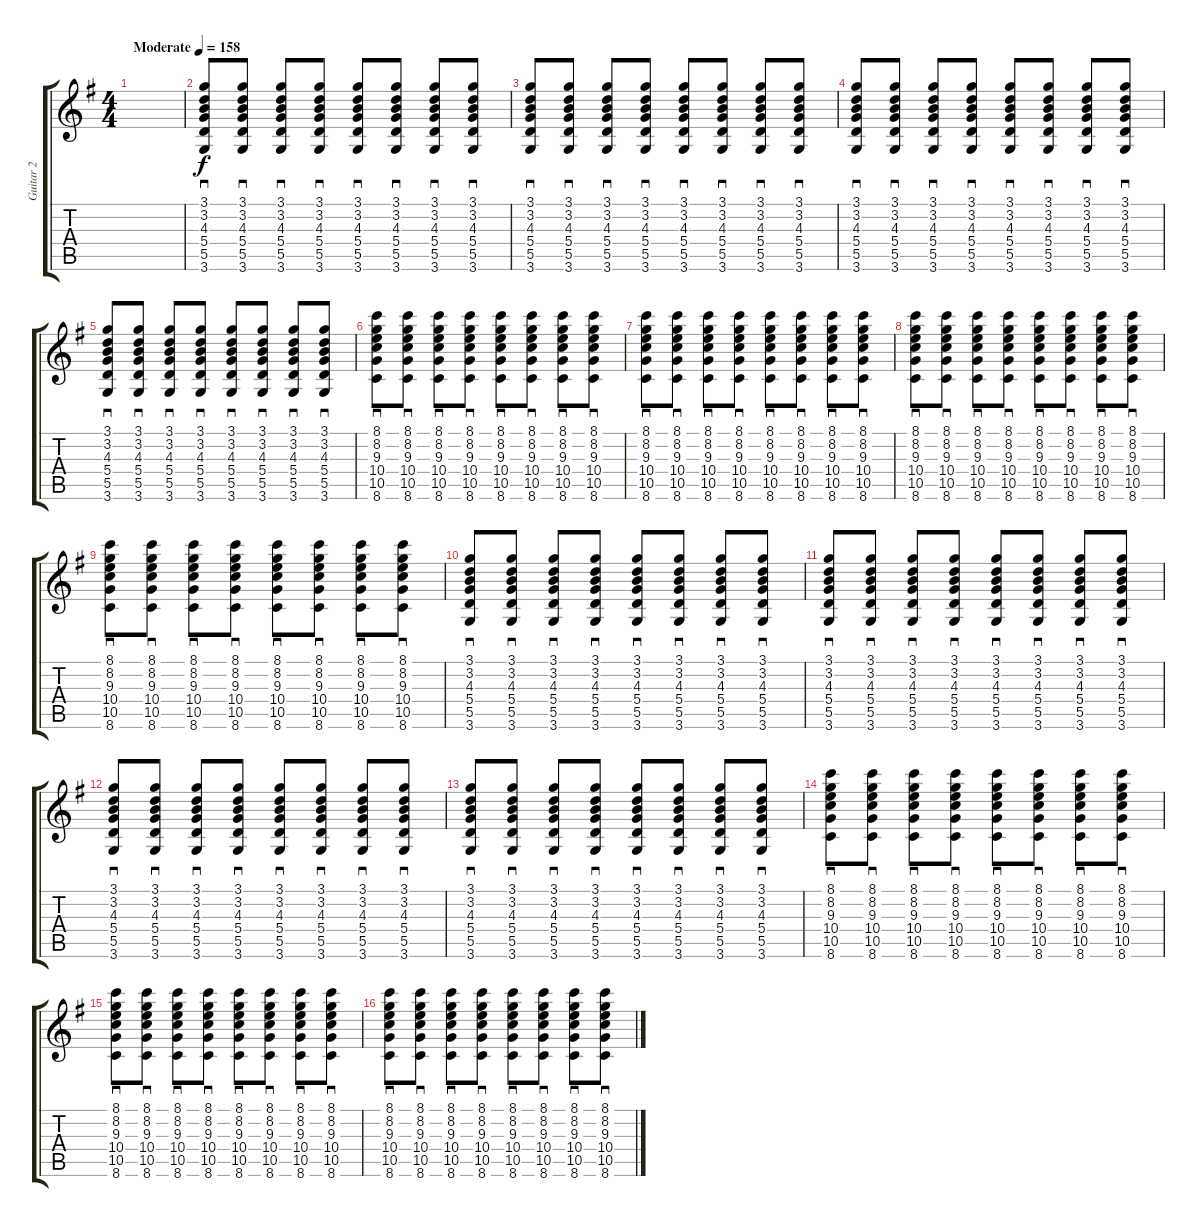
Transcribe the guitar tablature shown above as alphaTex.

\track ("Guitar 2" "Guitar 2") {instrument electricguitarclean}
\staff {score tabs}
\tuning (E4 B3 G3 D3 A2 E2) {hide}
\ts (4 4)
\tempo (158 "Moderate")
\clef g2
\ks g
|
(3.1 3.2 4.3 5.4 5.5 3.6).8{sd} (3.1 3.2 4.3 5.4 5.5 3.6).8{sd} (3.1 3.2 4.3 5.4 5.5 3.6).8{sd} (3.1 3.2 4.3 5.4 5.5 3.6).8{sd} (3.1 3.2 4.3 5.4 5.5 3.6).8{sd} (3.1 3.2 4.3 5.4 5.5 3.6).8{sd} (3.1 3.2 4.3 5.4 5.5 3.6).8{sd} (3.1 3.2 4.3 5.4 5.5 3.6).8{sd} |
(3.1 3.2 4.3 5.4 5.5 3.6).8{sd} (3.1 3.2 4.3 5.4 5.5 3.6).8{sd} (3.1 3.2 4.3 5.4 5.5 3.6).8{sd} (3.1 3.2 4.3 5.4 5.5 3.6).8{sd} (3.1 3.2 4.3 5.4 5.5 3.6).8{sd} (3.1 3.2 4.3 5.4 5.5 3.6).8{sd} (3.1 3.2 4.3 5.4 5.5 3.6).8{sd} (3.1 3.2 4.3 5.4 5.5 3.6).8{sd} |
(3.1 3.2 4.3 5.4 5.5 3.6).8{sd} (3.1 3.2 4.3 5.4 5.5 3.6).8{sd} (3.1 3.2 4.3 5.4 5.5 3.6).8{sd} (3.1 3.2 4.3 5.4 5.5 3.6).8{sd} (3.1 3.2 4.3 5.4 5.5 3.6).8{sd} (3.1 3.2 4.3 5.4 5.5 3.6).8{sd} (3.1 3.2 4.3 5.4 5.5 3.6).8{sd} (3.1 3.2 4.3 5.4 5.5 3.6).8{sd} |
(3.1 3.2 4.3 5.4 5.5 3.6).8{sd} (3.1 3.2 4.3 5.4 5.5 3.6).8{sd} (3.1 3.2 4.3 5.4 5.5 3.6).8{sd} (3.1 3.2 4.3 5.4 5.5 3.6).8{sd} (3.1 3.2 4.3 5.4 5.5 3.6).8{sd} (3.1 3.2 4.3 5.4 5.5 3.6).8{sd} (3.1 3.2 4.3 5.4 5.5 3.6).8{sd} (3.1 3.2 4.3 5.4 5.5 3.6).8{sd} |
(8.1 8.2 9.3 10.4 10.5 8.6).8{sd} (8.1 8.2 9.3 10.4 10.5 8.6).8{sd} (8.1 8.2 9.3 10.4 10.5 8.6).8{sd} (8.1 8.2 9.3 10.4 10.5 8.6).8{sd} (8.1 8.2 9.3 10.4 10.5 8.6).8{sd} (8.1 8.2 9.3 10.4 10.5 8.6).8{sd} (8.1 8.2 9.3 10.4 10.5 8.6).8{sd} (8.1 8.2 9.3 10.4 10.5 8.6).8{sd} |
(8.1 8.2 9.3 10.4 10.5 8.6).8{sd} (8.1 8.2 9.3 10.4 10.5 8.6).8{sd} (8.1 8.2 9.3 10.4 10.5 8.6).8{sd} (8.1 8.2 9.3 10.4 10.5 8.6).8{sd} (8.1 8.2 9.3 10.4 10.5 8.6).8{sd} (8.1 8.2 9.3 10.4 10.5 8.6).8{sd} (8.1 8.2 9.3 10.4 10.5 8.6).8{sd} (8.1 8.2 9.3 10.4 10.5 8.6).8{sd} |
(8.1 8.2 9.3 10.4 10.5 8.6).8{sd} (8.1 8.2 9.3 10.4 10.5 8.6).8{sd} (8.1 8.2 9.3 10.4 10.5 8.6).8{sd} (8.1 8.2 9.3 10.4 10.5 8.6).8{sd} (8.1 8.2 9.3 10.4 10.5 8.6).8{sd} (8.1 8.2 9.3 10.4 10.5 8.6).8{sd} (8.1 8.2 9.3 10.4 10.5 8.6).8{sd} (8.1 8.2 9.3 10.4 10.5 8.6).8{sd} |
(8.1 8.2 9.3 10.4 10.5 8.6).8{sd} (8.1 8.2 9.3 10.4 10.5 8.6).8{sd} (8.1 8.2 9.3 10.4 10.5 8.6).8{sd} (8.1 8.2 9.3 10.4 10.5 8.6).8{sd} (8.1 8.2 9.3 10.4 10.5 8.6).8{sd} (8.1 8.2 9.3 10.4 10.5 8.6).8{sd} (8.1 8.2 9.3 10.4 10.5 8.6).8{sd} (8.1 8.2 9.3 10.4 10.5 8.6).8{sd} |
(3.1 3.2 4.3 5.4 5.5 3.6).8{sd} (3.1 3.2 4.3 5.4 5.5 3.6).8{sd} (3.1 3.2 4.3 5.4 5.5 3.6).8{sd} (3.1 3.2 4.3 5.4 5.5 3.6).8{sd} (3.1 3.2 4.3 5.4 5.5 3.6).8{sd} (3.1 3.2 4.3 5.4 5.5 3.6).8{sd} (3.1 3.2 4.3 5.4 5.5 3.6).8{sd} (3.1 3.2 4.3 5.4 5.5 3.6).8{sd} |
(3.1 3.2 4.3 5.4 5.5 3.6).8{sd} (3.1 3.2 4.3 5.4 5.5 3.6).8{sd} (3.1 3.2 4.3 5.4 5.5 3.6).8{sd} (3.1 3.2 4.3 5.4 5.5 3.6).8{sd} (3.1 3.2 4.3 5.4 5.5 3.6).8{sd} (3.1 3.2 4.3 5.4 5.5 3.6).8{sd} (3.1 3.2 4.3 5.4 5.5 3.6).8{sd} (3.1 3.2 4.3 5.4 5.5 3.6).8{sd} |
(3.1 3.2 4.3 5.4 5.5 3.6).8{sd} (3.1 3.2 4.3 5.4 5.5 3.6).8{sd} (3.1 3.2 4.3 5.4 5.5 3.6).8{sd} (3.1 3.2 4.3 5.4 5.5 3.6).8{sd} (3.1 3.2 4.3 5.4 5.5 3.6).8{sd} (3.1 3.2 4.3 5.4 5.5 3.6).8{sd} (3.1 3.2 4.3 5.4 5.5 3.6).8{sd} (3.1 3.2 4.3 5.4 5.5 3.6).8{sd} |
(3.1 3.2 4.3 5.4 5.5 3.6).8{sd} (3.1 3.2 4.3 5.4 5.5 3.6).8{sd} (3.1 3.2 4.3 5.4 5.5 3.6).8{sd} (3.1 3.2 4.3 5.4 5.5 3.6).8{sd} (3.1 3.2 4.3 5.4 5.5 3.6).8{sd} (3.1 3.2 4.3 5.4 5.5 3.6).8{sd} (3.1 3.2 4.3 5.4 5.5 3.6).8{sd} (3.1 3.2 4.3 5.4 5.5 3.6).8{sd} |
(8.1 8.2 9.3 10.4 10.5 8.6).8{sd} (8.1 8.2 9.3 10.4 10.5 8.6).8{sd} (8.1 8.2 9.3 10.4 10.5 8.6).8{sd} (8.1 8.2 9.3 10.4 10.5 8.6).8{sd} (8.1 8.2 9.3 10.4 10.5 8.6).8{sd} (8.1 8.2 9.3 10.4 10.5 8.6).8{sd} (8.1 8.2 9.3 10.4 10.5 8.6).8{sd} (8.1 8.2 9.3 10.4 10.5 8.6).8{sd} |
(8.1 8.2 9.3 10.4 10.5 8.6).8{sd} (8.1 8.2 9.3 10.4 10.5 8.6).8{sd} (8.1 8.2 9.3 10.4 10.5 8.6).8{sd} (8.1 8.2 9.3 10.4 10.5 8.6).8{sd} (8.1 8.2 9.3 10.4 10.5 8.6).8{sd} (8.1 8.2 9.3 10.4 10.5 8.6).8{sd} (8.1 8.2 9.3 10.4 10.5 8.6).8{sd} (8.1 8.2 9.3 10.4 10.5 8.6).8{sd} |
(8.1 8.2 9.3 10.4 10.5 8.6).8{sd} (8.1 8.2 9.3 10.4 10.5 8.6).8{sd} (8.1 8.2 9.3 10.4 10.5 8.6).8{sd} (8.1 8.2 9.3 10.4 10.5 8.6).8{sd} (8.1 8.2 9.3 10.4 10.5 8.6).8{sd} (8.1 8.2 9.3 10.4 10.5 8.6).8{sd} (8.1 8.2 9.3 10.4 10.5 8.6).8{sd} (8.1 8.2 9.3 10.4 10.5 8.6).8{sd}
